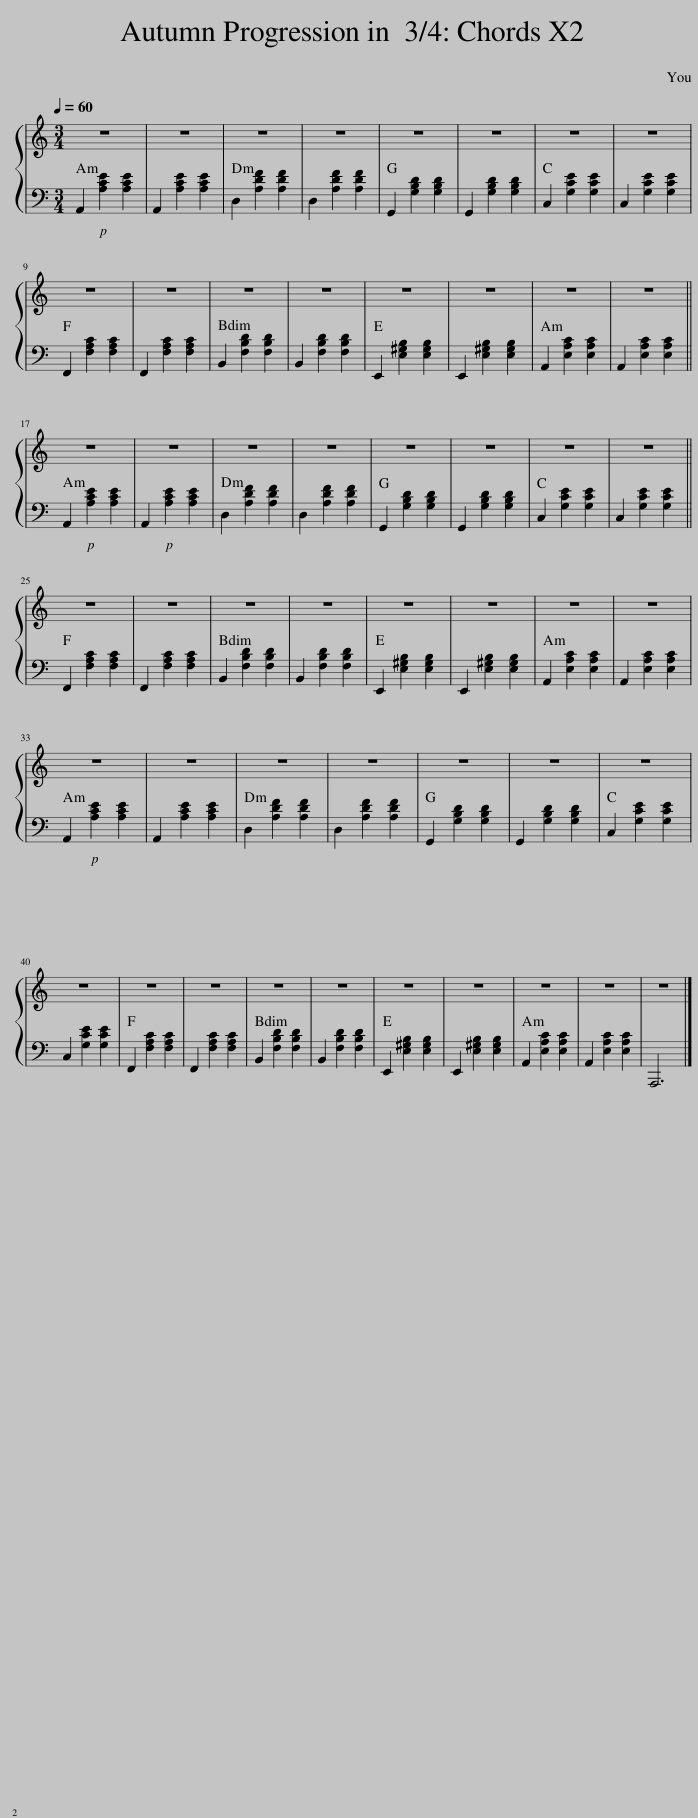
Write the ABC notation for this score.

X:1
%%score { 1 | 2 }
L:1/8
Q:1/4=60
M:3/4
I:linebreak $
K:C
V:1 treble
V:2 bass
V:1
 z6 | z6 | z6 | z6 | z6 | %5
 z6 | z6 | z6 |$ z6 | z6 | %10
 z6 | z6 | z6 | z6 | z6 | %15
 z6 ||$ z6 | z6 | z6 | z6 | %20
 z6 | z6 | z6 | z6 ||$ z6 | %25
 z6 | z6 | z6 | z6 | z6 | %30
 z6 | z6 |$ z6 | z6 | z6 | %35
 z6 | z6 | z6 | z6 |$ z6 | %40
 z6 | z6 | z6 | z6 | z6 | %45
 z6 | z6 | z6 | z6 |] %49
V:2
 A,,2 [A,CE]2 [A,CE]2 | A,,2 [A,CE]2 [A,CE]2 | D,2 [A,DF]2 [A,DF]2 | D,2 [A,DF]2 [A,DF]2 | G,,2 [G,B,D]2 [G,B,D]2 | %5
 G,,2 [G,B,D]2 [G,B,D]2 | C,2 [G,CE]2 [G,CE]2 | C,2 [G,CE]2 [G,CE]2 |$ F,,2 [F,A,C]2 [F,A,C]2 | F,,2 [F,A,C]2 [F,A,C]2 | %10
 B,,2 [F,B,D]2 [F,B,D]2 | B,,2 [F,B,D]2 [F,B,D]2 | E,,2 [E,^G,B,]2 [E,G,B,]2 | E,,2 [E,^G,B,]2 [E,G,B,]2 | A,,2 [E,A,C]2 [E,A,C]2 | %15
 A,,2 [E,A,C]2 [E,A,C]2 ||$ A,,2 [A,CE]2 [A,CE]2 | A,,2 [A,CE]2 [A,CE]2 | D,2 [A,DF]2 [A,DF]2 | D,2 [A,DF]2 [A,DF]2 | %20
 G,,2 [G,B,D]2 [G,B,D]2 | G,,2 [G,B,D]2 [G,B,D]2 | C,2 [G,CE]2 [G,CE]2 | C,2 [G,CE]2 [G,CE]2 ||$ F,,2 [F,A,C]2 [F,A,C]2 | %25
 F,,2 [F,A,C]2 [F,A,C]2 | B,,2 [F,B,D]2 [F,B,D]2 | B,,2 [F,B,D]2 [F,B,D]2 | E,,2 [E,^G,B,]2 [E,G,B,]2 | E,,2 [E,^G,B,]2 [E,G,B,]2 | %30
 A,,2 [E,A,C]2 [E,A,C]2 | A,,2 [E,A,C]2 [E,A,C]2 |$ A,,2 [A,CE]2 [A,CE]2 | A,,2 [A,CE]2 [A,CE]2 | D,2 [A,DF]2 [A,DF]2 | %35
 D,2 [A,DF]2 [A,DF]2 | G,,2 [G,B,D]2 [G,B,D]2 | G,,2 [G,B,D]2 [G,B,D]2 | C,2 [G,CE]2 [G,CE]2 |$ C,2 [G,CE]2 [G,CE]2 | %40
 F,,2 [F,A,C]2 [F,A,C]2 | F,,2 [F,A,C]2 [F,A,C]2 | B,,2 [F,B,D]2 [F,B,D]2 | B,,2 [F,B,D]2 [F,B,D]2 | E,,2 [E,^G,B,]2 [E,G,B,]2 | %45
 E,,2 [E,^G,B,]2 [E,G,B,]2 | A,,2 [E,A,C]2 [E,A,C]2 | A,,2 [E,A,C]2 [E,A,C]2 | A,,,6 |] %49
